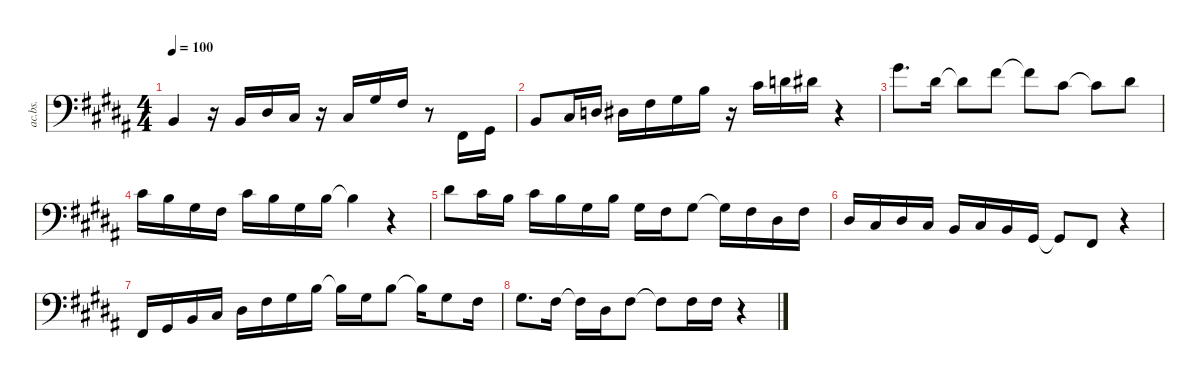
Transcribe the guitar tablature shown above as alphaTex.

\defaultSystemsLayout 4
\hideDynamics
\bracketExtendMode nobrackets
\otherSystemsTrackNameOrientation horizontal
\track ("Bass" "ac.bs.") {instrument acousticbass}
\staff {score}
\tuning (G2 D2 A1 E1)
\ts (4 4)
\tempo 100
\clef f4
\ks b
2.3{acc forcenatural}.4{dy f beam Up} r.16{beam Up} 2.3{acc forcenatural}.16{beam Up} 6.3{acc #}.16{beam Up} 4.3{acc #}.16{beam Up} r.16{beam Up} 4.3{acc #}.16{beam Down} 6.2{acc #}.16{beam Down} 4.2{acc #}.16{beam Down} r.8{beam Down} 2.4{acc #}.16{beam Up} 4.4{acc #}.16{beam Up} |
2.3{acc forcenatural}.8{beam Up} 4.3{acc #}.16{beam Up} 5.3{acc forcenatural}.16{beam Up} 6.3{acc #}.16{beam Down} 4.2{acc #}.16{beam Down} 6.2{acc #}.16{beam Down} 4.1{acc forcenatural}.16{beam Down} r.16{beam Down} 6.1{acc #}.16{beam Down} 7.1{acc forcenatural}.16{beam Down} 8.1{acc #}.16{beam Down} r.4{beam Down} |
13.1{acc #}.8{d beam Down} 13.2{acc #}.16{beam Down} 13.2{t acc #}.8{beam Down} 11.1{acc #}.8{beam Down} 11.1{t acc #}.8{beam Down} 11.2{acc #}.8{beam Down} 11.2{t acc #}.8{beam Down} 8.1{acc #}.8{beam Down} |
6.1{acc #}.16{beam Down} 4.1{acc forcenatural}.16{beam Down} 6.2{acc #}.16{beam Down} 4.2{acc #}.16{beam Down} 6.1{acc #}.16{beam Down} 4.1{acc forcenatural}.16{beam Down} 6.2{acc #}.16{beam Down} 4.1{acc forcenatural}.16{beam Down} 4.1{t acc forcenatural}.4{beam Down} r.4{beam Down} |
8.1{acc #}.8{beam Down} 6.1{acc #}.16{beam Down} 4.1{acc forcenatural}.16{beam Down} 6.1{acc #}.16{beam Down} 4.1{acc forcenatural}.16{beam Down} 6.2{acc #}.16{beam Down} 4.1{acc forcenatural}.16{beam Down} 6.2{acc #}.16{beam Down} 4.2{acc #}.16{beam Down} 6.2{acc #}.8{beam Down} 6.2{t acc #}.16{beam Down} 4.2{acc #}.16{beam Down} 6.3{acc #}.16{beam Down} 4.2{acc #}.16{beam Down} |
6.3{acc #}.16{beam Up} 4.3{acc #}.16{beam Up} 6.3{acc #}.16{beam Up} 4.3{acc #}.16{beam Up} 2.3{acc forcenatural}.16{beam Up} 4.3{acc #}.16{beam Up} 2.3{acc forcenatural}.16{beam Up} 4.4{acc #}.16{beam Up} 4.4{t acc #}.8{beam Up} 2.4{acc #}.8{beam Up} r.4{beam Up} |
2.4{acc #}.16{beam Up} 4.4{acc #}.16{beam Up} 2.3{acc forcenatural}.16{beam Up} 4.3{acc #}.16{beam Up} 6.3{acc #}.16{beam Down} 4.2{acc #}.16{beam Down} 6.2{acc #}.16{beam Down} 4.1{acc forcenatural}.16{beam Down} 4.1{t acc forcenatural}.16{beam Down} 6.2{acc #}.16{beam Down} 4.1{acc forcenatural}.8{beam Down} 4.1{t acc forcenatural}.16{beam Down} 6.2{acc #}.8{beam Down} 4.2{acc #}.16{beam Down} |
6.2{acc #}.8{d beam Down} 4.2{acc #}.16{beam Down} 4.2{t acc #}.16{beam Down} 6.3{acc #}.16{beam Down} 4.2{acc #}.8{beam Down} 4.2{t acc #}.8{beam Down} 4.2{acc #}.16{beam Down} 4.2{acc #}.16{beam Down} r.4{beam Down}
